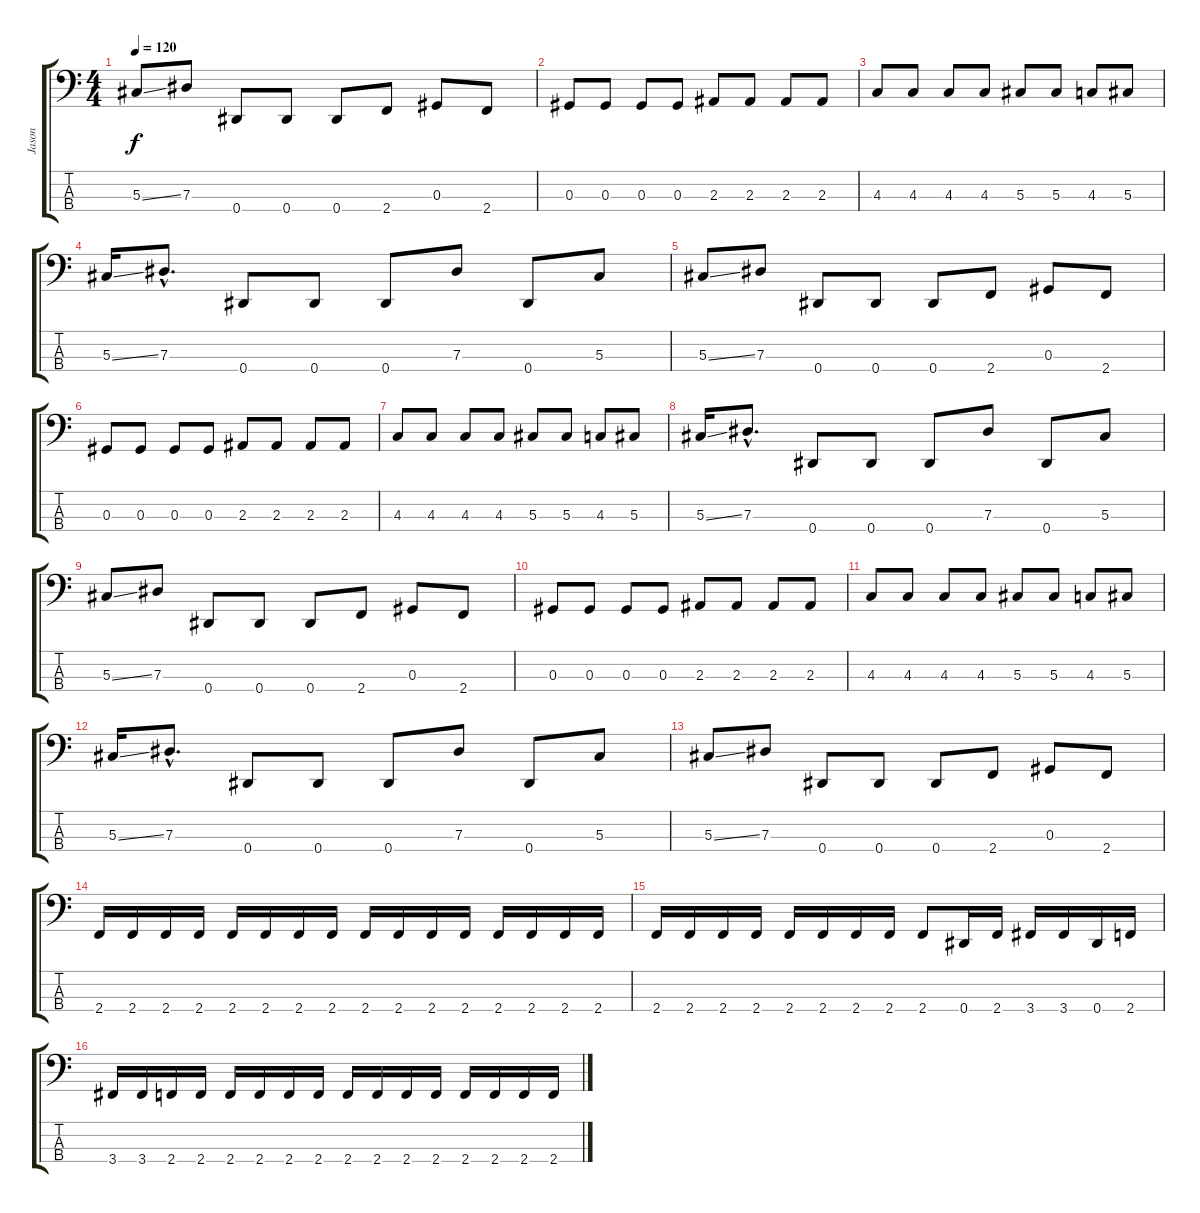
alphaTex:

\track ("Jason" "Jason") {instrument fretlessbass}
\staff {score tabs}
\tuning (Gb2 Db2 Ab1 Eb1) {hide}
\ts (4 4)
\tempo 120
\clef f4
\ks c
5.3{ss}.8{dy f} 7.3.8 0.4.8 0.4.8 0.4.8 2.4.8 0.3.8 2.4.8 |
0.3.8 0.3.8 0.3.8 0.3.8 2.3.8 2.3.8 2.3.8 2.3.8 |
4.3.8 4.3.8 4.3.8 4.3.8 5.3.8 5.3.8 4.3.8 5.3.8 |
5.3{ss}.16 7.3{hac}.8{d} 0.4.8 0.4.8 0.4.8 7.3.8 0.4.8 5.3.8 |
5.3{ss}.8 7.3.8 0.4.8 0.4.8 0.4.8 2.4.8 0.3.8 2.4.8 |
0.3.8 0.3.8 0.3.8 0.3.8 2.3.8 2.3.8 2.3.8 2.3.8 |
4.3.8 4.3.8 4.3.8 4.3.8 5.3.8 5.3.8 4.3.8 5.3.8 |
5.3{ss}.16 7.3{hac}.8{d} 0.4.8 0.4.8 0.4.8 7.3.8 0.4.8 5.3.8 |
5.3{ss}.8 7.3.8 0.4.8 0.4.8 0.4.8 2.4.8 0.3.8 2.4.8 |
0.3.8 0.3.8 0.3.8 0.3.8 2.3.8 2.3.8 2.3.8 2.3.8 |
4.3.8 4.3.8 4.3.8 4.3.8 5.3.8 5.3.8 4.3.8 5.3.8 |
5.3{ss}.16 7.3{hac}.8{d} 0.4.8 0.4.8 0.4.8 7.3.8 0.4.8 5.3.8 |
5.3{ss}.8 7.3.8 0.4.8 0.4.8 0.4.8 2.4.8 0.3.8 2.4.8 |
2.4.16 2.4.16 2.4.16 2.4.16 2.4.16 2.4.16 2.4.16 2.4.16 2.4.16 2.4.16 2.4.16 2.4.16 2.4.16 2.4.16 2.4.16 2.4.16 |
2.4.16 2.4.16 2.4.16 2.4.16 2.4.16 2.4.16 2.4.16 2.4.16 2.4.8 0.4.16 2.4.16 3.4.16 3.4.16 0.4.16 2.4.16 |
3.4.16 3.4.16 2.4.16 2.4.16 2.4.16 2.4.16 2.4.16 2.4.16 2.4.16 2.4.16 2.4.16 2.4.16 2.4.16 2.4.16 2.4.16 2.4.16
